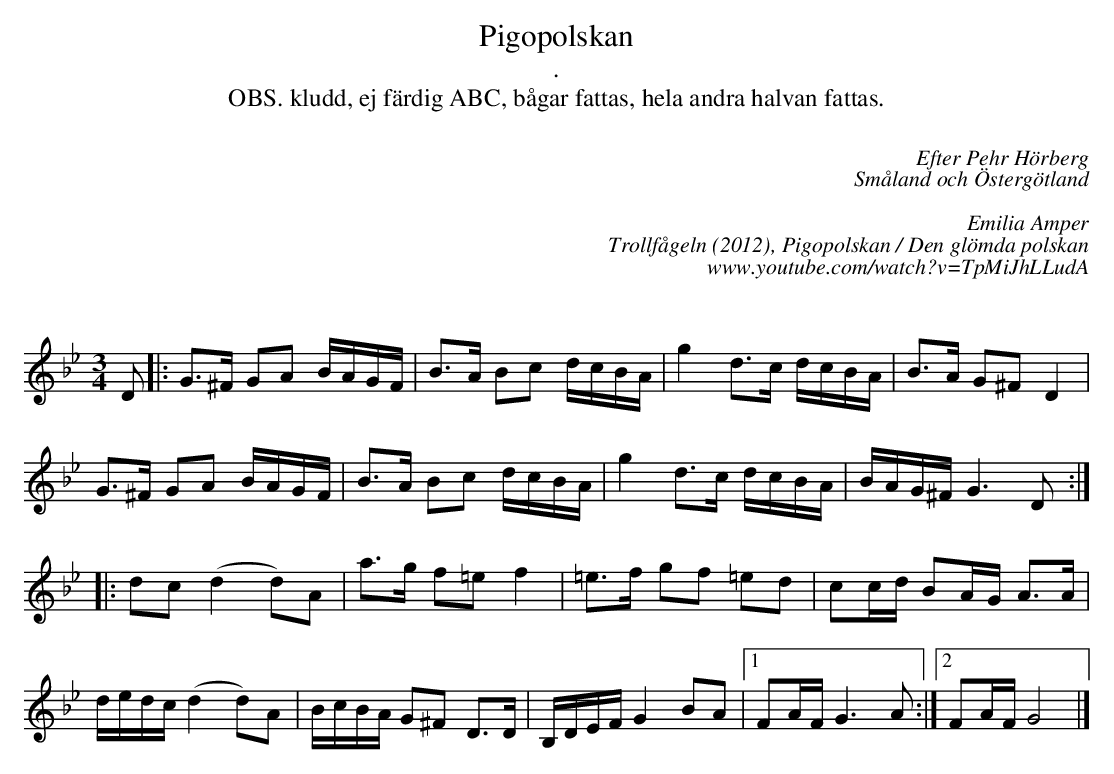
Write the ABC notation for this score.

X:1
Q: 60
T: Pigopolskan
T: .
T: OBS. kludd, ej färdig ABC, bågar fattas, hela andra halvan fattas.
C:
C: Efter Pehr Hörberg
C: Småland och Östergötland
C:
C: Emilia Amper
C: Trollfågeln (2012), Pigopolskan / Den glömda polskan
C: www.youtube.com/watch?v=TpMiJhLLudA
C:
M: 3/4
L: 1/8
K: Gm
D |: G3/^F/ GA B/A/G/F/ | B3/A/ Bc d/c/B/A/ | g2 d3/c/ d/c/B/A/ | B3/A/ G^F D2 |
G3/^F/ GA B/A/G/F/ | B3/A/ Bc d/c/B/A/ | g2 d3/c/ d/c/B/A/ | B/A/G/^F/ G3 D :|
|: dc (d2 d)A | a3/g/ f=e f2 | =e3/f/ gf =ed | cc/d/ BA/G/ A3/A/ |
d/e/d/c/ (d2 d)A | B/c/B/A/ G^F D3/D/ | B,/D/E/F/ G2 BA |[1 FA/F/ G3 A :|[2 FA/F/ G4 |]
